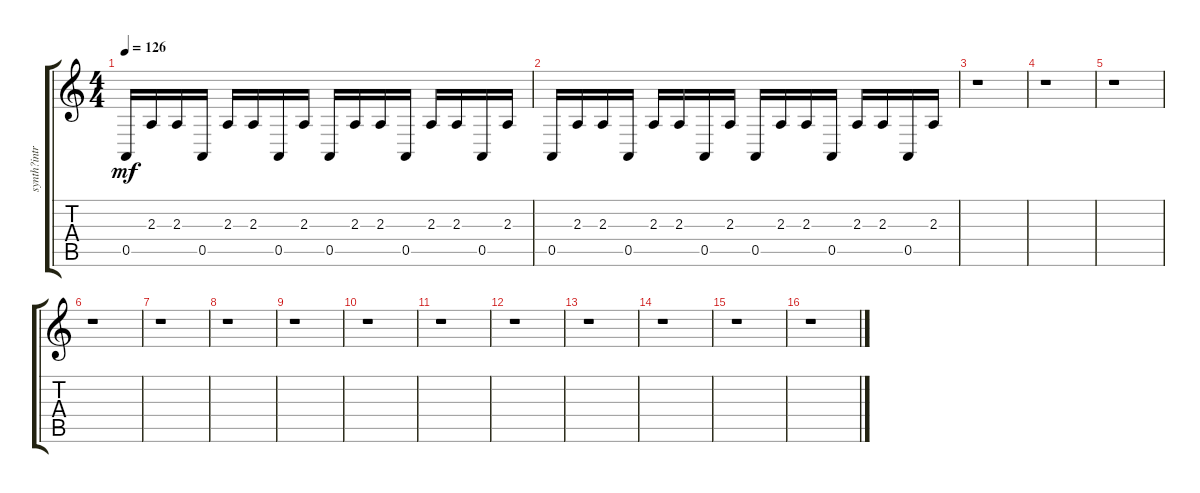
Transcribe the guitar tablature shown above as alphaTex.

\track ("synth?intro" "synth?intr") {instrument lead8bassandlead}
\staff {score tabs}
\tuning (E4 B3 G3 D3 A2 E2) {hide}
\ts (4 4)
\tempo 126
\clef g2
\ks c
0.5.16{dy mf} 2.3.16 2.3.16 0.5.16 2.3.16 2.3.16 0.5.16 2.3.16 0.5.16 2.3.16 2.3.16 0.5.16 2.3.16 2.3.16 0.5.16 2.3.16 |
0.5.16 2.3.16 2.3.16 0.5.16 2.3.16 2.3.16 0.5.16 2.3.16 0.5.16 2.3.16 2.3.16 0.5.16 2.3.16 2.3.16 0.5.16 2.3.16 |
r.1 |
r.1 |
r.1 |
r.1 |
r.1 |
r.1 |
r.1 |
r.1 |
r.1 |
r.1 |
r.1 |
r.1 |
r.1 |
r.1
